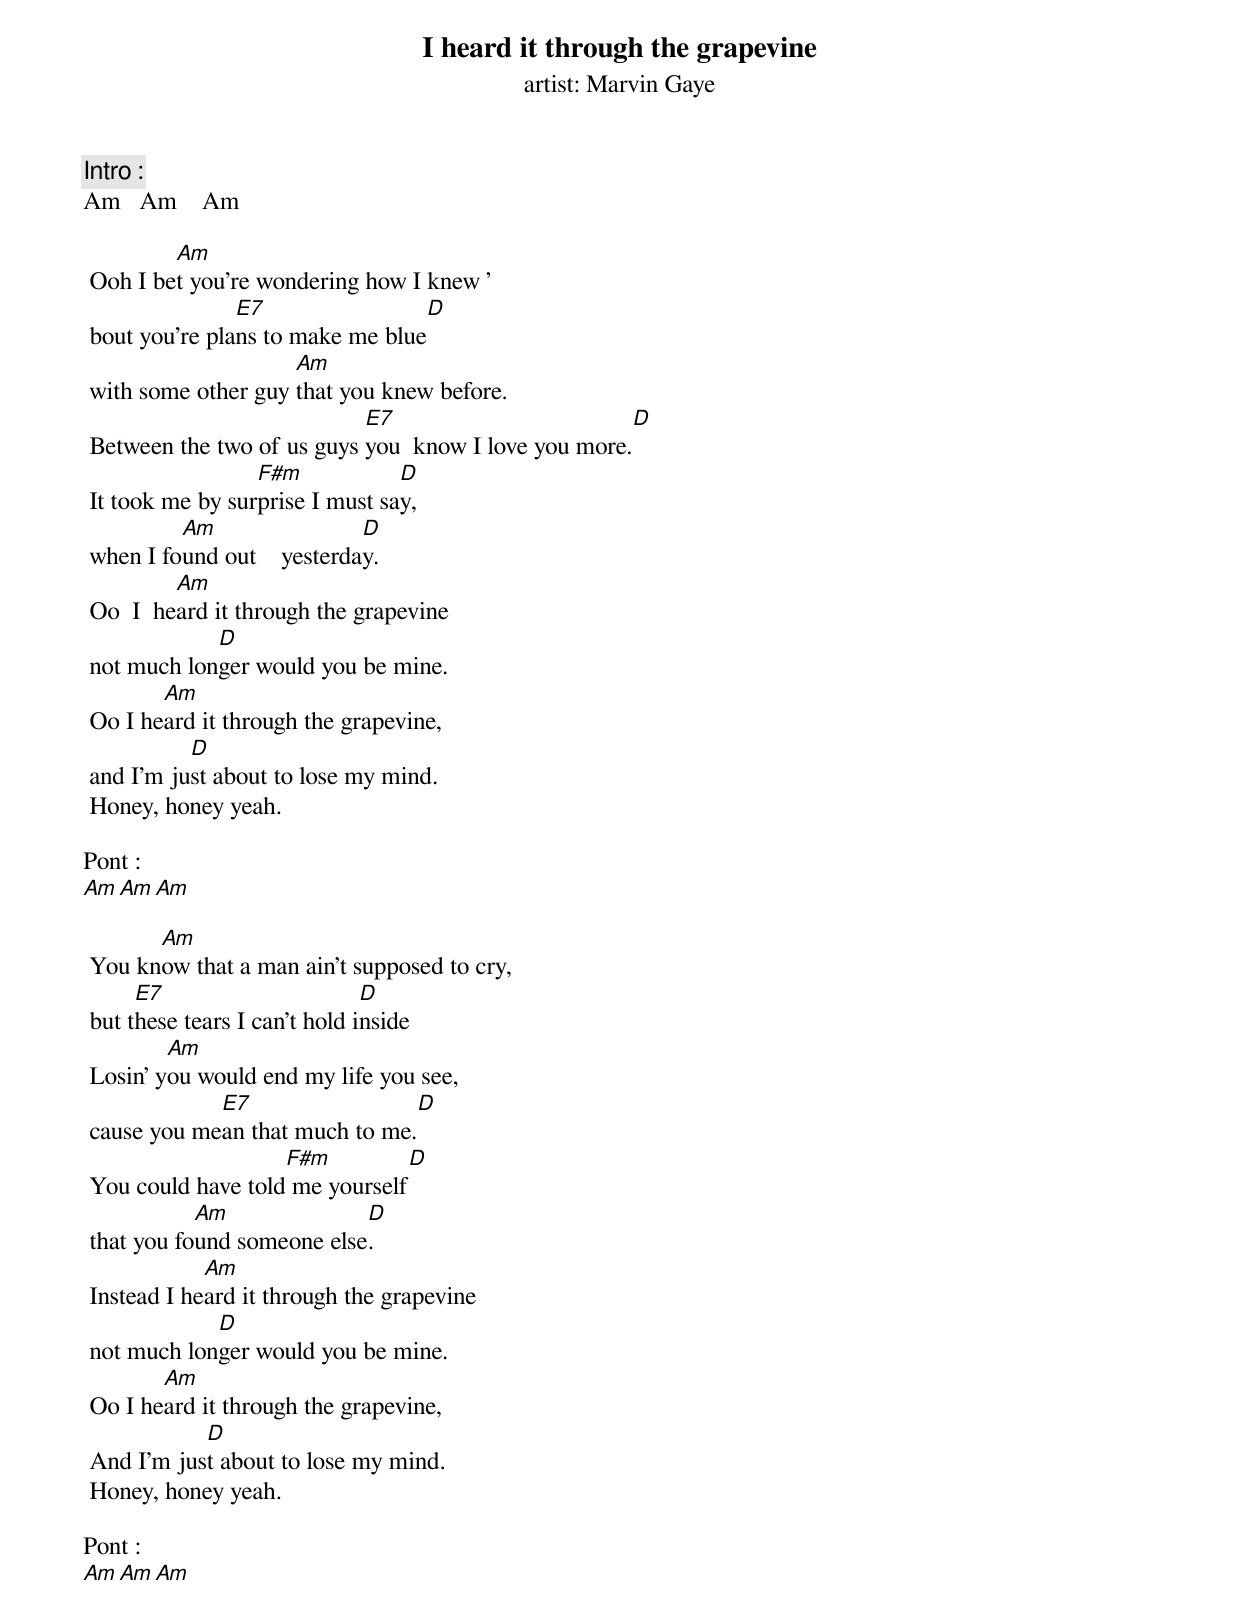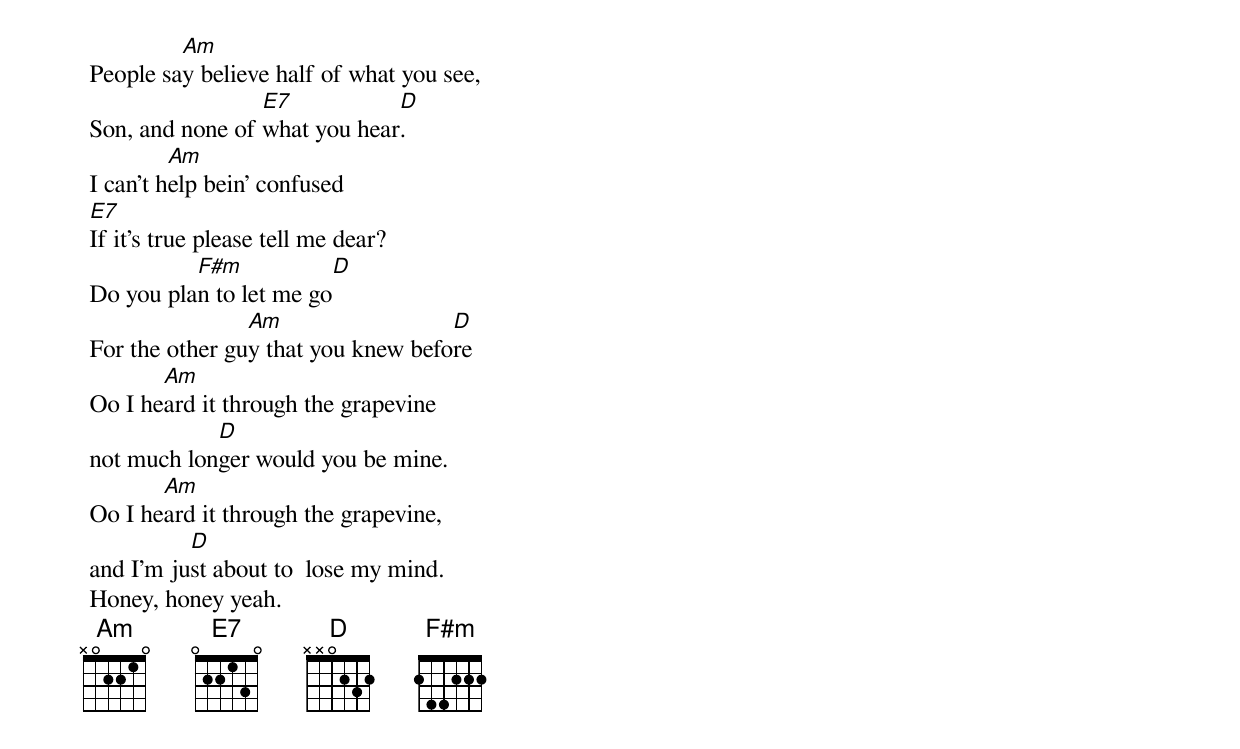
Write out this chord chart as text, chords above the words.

I heard it through the grapevine
artist: Marvin Gaye

Intro :
Am   Am    Am

         Am
 Ooh I bet you're wondering how I knew '
                E7                 D
 bout you're plans to make me blue
                     Am
 with some other guy that you knew before.
                            E7                            D
 Between the two of us guys you  know I love you more.
                  F#m            D
 It took me by surprise I must say,
          Am                 D
 when I found out    yesterday.
          Am
 Oo  I  heard it through the grapevine
             D
 not much longer would you be mine.
        Am
 Oo I heard it through the grapevine,
           D
 and I'm just about to lose my mind.
 Honey, honey yeah.

Pont :
Am   Am    Am

       Am
 You know that a man ain't supposed to cry,
      E7                       D
 but these tears I can't hold inside
         Am
 Losin' you would end my life you see,
             E7                   D
 cause you mean that much to me.
                    F#m           D
 You could have told me yourself
            Am              D
 that you found someone else.
             Am
 Instead I heard it through the grapevine
             D
 not much longer would you be mine.
        Am
 Oo I heard it through the grapevine,
            D
 And I'm just about to lose my mind.
 Honey, honey yeah.

Pont :
Am   Am    Am

          Am
 People say believe half of what you see,
                  E7           D
 Son, and none of what you hear.
          Am
 I can't help bein' confused
 E7
 If it's true please tell me dear?
           F#m           D
 Do you plan to let me go
                 Am                  D
 For the other guy that you knew before
        Am
 Oo I heard it through the grapevine
             D
 not much longer would you be mine.
        Am
 Oo I heard it through the grapevine,
           D
 and I'm just about to  lose my mind.
 Honey, honey yeah.
